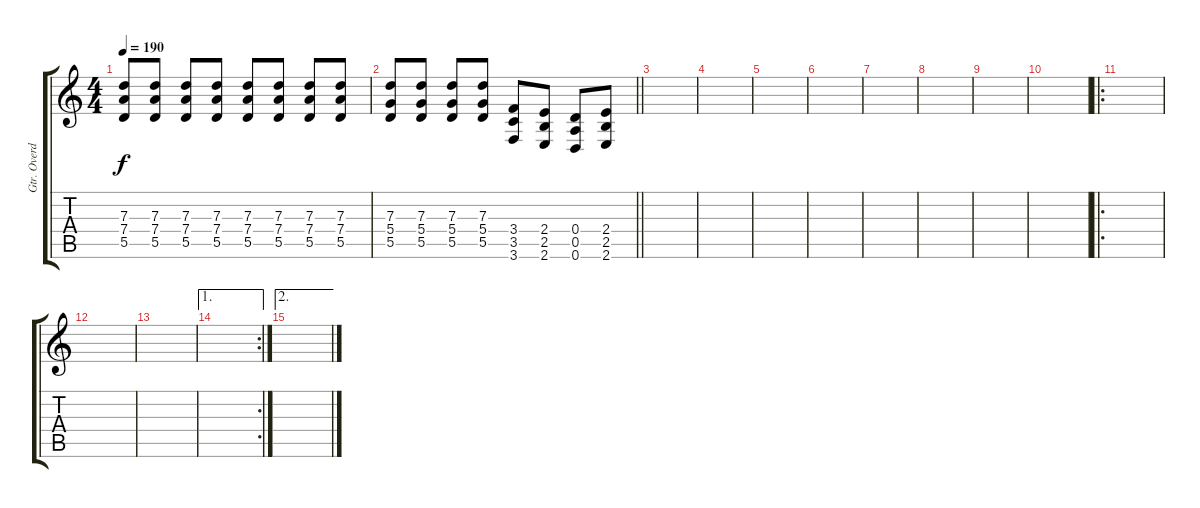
\track ("Gtr. Overdub 2" "Gtr. Overd") {instrument overdrivenguitar}
\staff {score tabs}
\tuning (E4 B3 G3 D3 A2 D2) {hide}
\ts (4 4)
\tempo 190
\clef g2
\ks c
(7.3{t} 7.4{t} 5.5{t}).8{dy f} (7.3 7.4 5.5).8 (7.3 7.4 5.5).8 (7.3 7.4 5.5).8 (7.3 7.4 5.5).8 (7.3 7.4 5.5).8 (7.3 7.4 5.5).8 (7.3 7.4 5.5).8 |
\barLineRight lightlight
(7.3 5.4 5.5).8 (7.3 5.4 5.5).8 (7.3 5.4 5.5).8 (7.3 5.4 5.5).8 (3.4 3.5 3.6).8 (2.4 2.5 2.6).8 (0.4 0.5 0.6).8 (2.4 2.5 2.6).8 |
|
|
|
|
|
|
|
|
\ro
|
|
|
\ae 1
\rc 2
|
\ae 2
